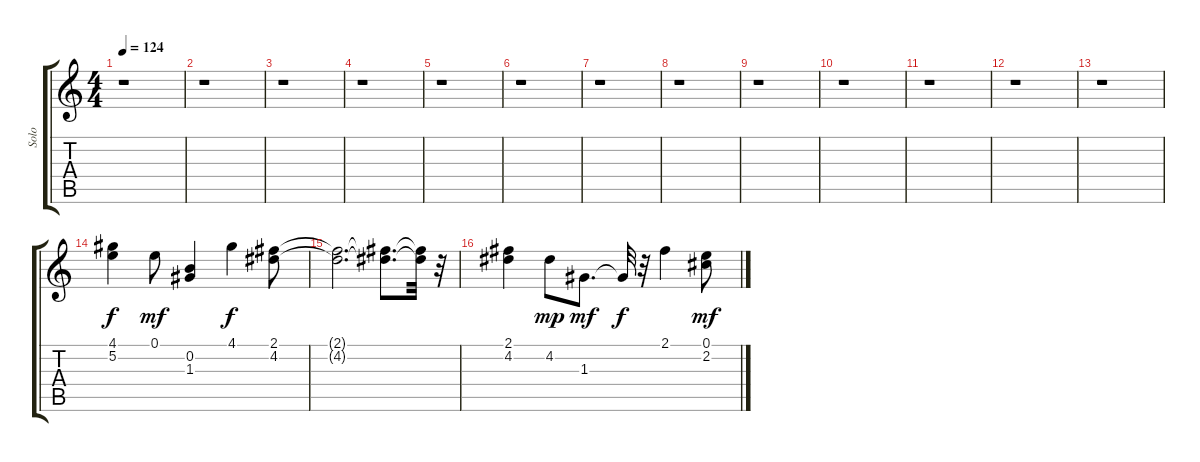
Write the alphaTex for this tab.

\track ("Solo" "Solo") {instrument electricguitarjazz}
\staff {score tabs}
\tuning (E4 B3 G3 D3 A2 E2) {hide}
\ts (4 4)
\tempo 124
\clef g2
\ks c
r.1{dy f} |
r.1 |
r.1 |
r.1 |
r.1 |
r.1 |
r.1 |
r.1 |
r.1 |
r.1 |
r.1 |
r.1 |
r.1 |
(4.1 5.2).4 0.1.8{dy mf} (0.2 1.3).4 4.1.4{dy f} (2.1 4.2).8 |
(2.1{t} 4.2{t}).2{d} (2.1{t} 4.2{t}).8{d} (2.1{t} 4.2{t}).32 r.32 |
(2.1 4.2).4 4.2.8{dy mp} 1.3.8{d dy mf} 1.3{t}.32{dy f} r.32 2.1.4 (0.1 2.2).8{dy mf}
